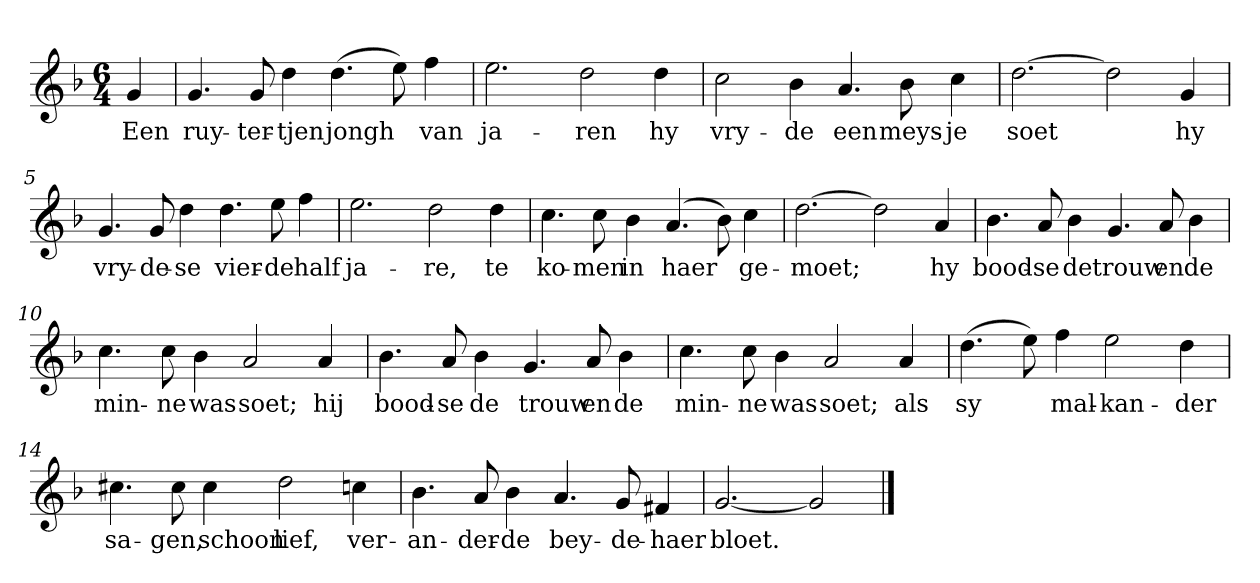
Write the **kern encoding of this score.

**kern	**text
*part1	*part1
*staff1	*staff1
*clefG2	*
*k[b-]	*
*d:	*
*M6/4	*
*MM120	*
=	=
4g	Een
=1	=1
4.g	ruy-
8g	-ter-
4dd	-tjen
(4.dd	jongh
8ee)	.
4ff	van
=2	=2
2.ee	ja-
2dd	-ren
4dd	hy
=3	=3
2cc	vry-
4b-	-de
4.a	een
8b-	meys-
4cc	-je
=4	=4
[2.dd	soet
2dd]	.
4g	hy
=5	=5
4.g	vry-
8g	-de-
4dd	-se
4.dd	vier-
8ee	-de
4ff	half
=6	=6
2.ee	ja-
2dd	-re,
4dd	te
=7	=7
4.cc	ko-
8cc	-men
4b-	in
(4.a	haer
8b-)	.
4cc	ge-
=8	=8
[2.dd	-moet;
2dd]	.
4a	hy
=9	=9
4.b-	bood-
8a	-se
4b-	de
4.g	trouw
8a	en
4b-	de
=10	=10
4.cc	min-
8cc	-ne
4b-	was
2a	soet;
4a	hij
=11	=11
4.b-	bood-
8a	-se
4b-	de
4.g	trouw
8a	en
4b-	de
=12	=12
4.cc	min-
8cc	-ne
4b-	was
2a	soet;
4a	als
=13	=13
(4.dd	sy
8ee)	.
4ff	mal-
2ee	-kan-
4dd	-der
=14	=14
4.cc#X	sa-
8cc#	-gen,
4cc#	schoon
2dd	lief,
4ccn	ver-
=15	=15
4.b-	-an-
8a	-der-
4b-	-de
4.a	bey-
8g	-de-
4f#X	-haer
=16	=16
[2.g	bloet.
2g]	.
==	==
*-	*-
